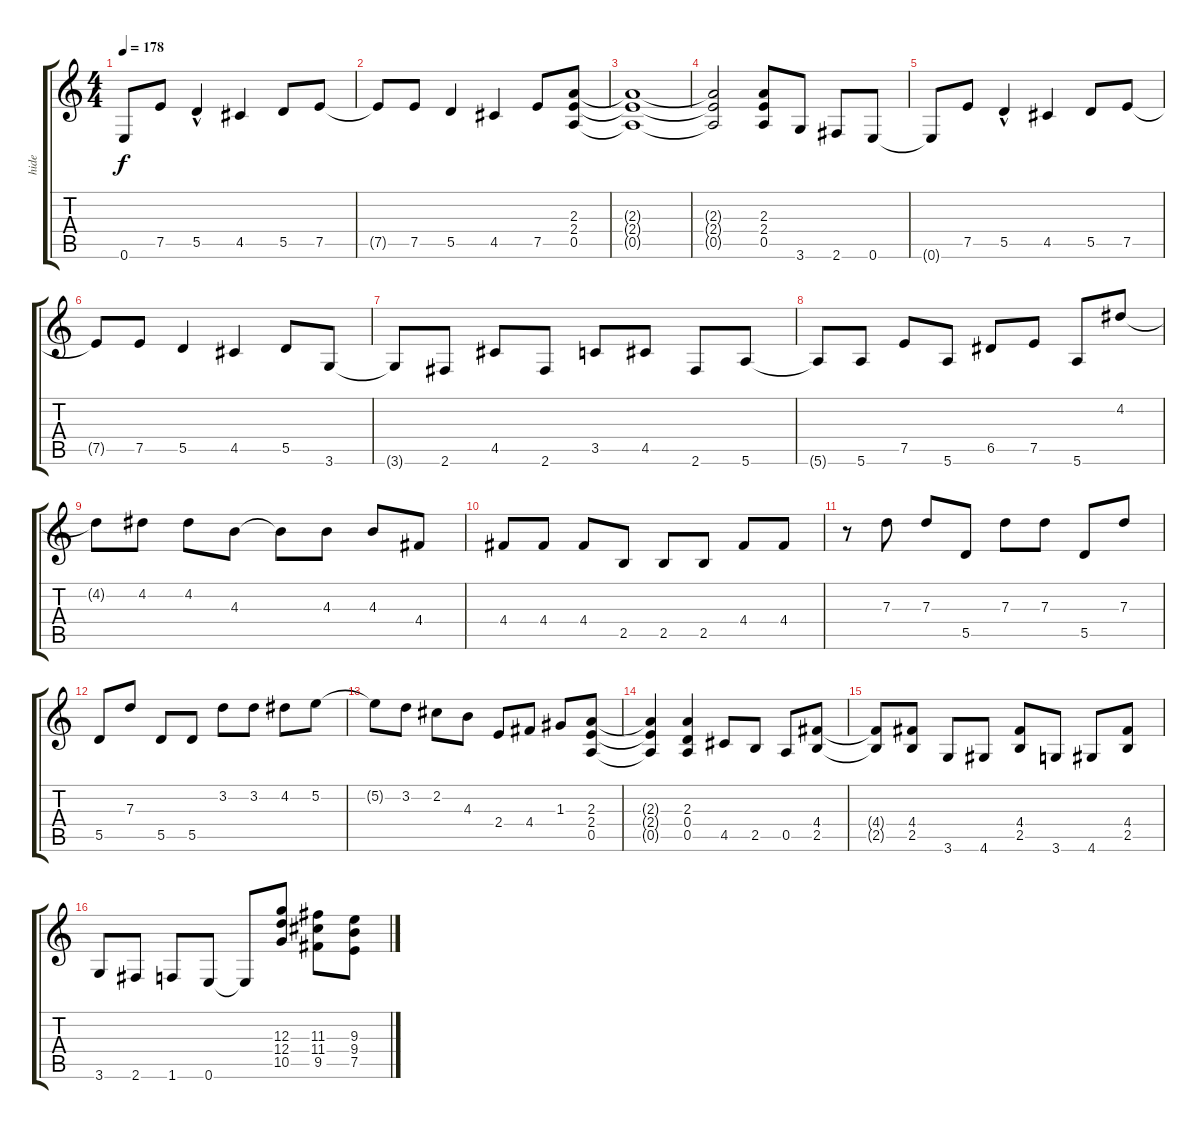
\track ("hide" "hide") {instrument distortionguitar}
\staff {score tabs}
\tuning (E4 B3 G3 D3 A2 E2) {hide}
\ts (4 4)
\tempo 178
\clef g2
\ks c
0.6{t}.8{dy f} 7.5.8 5.5{hac}.4 4.5.4 5.5.8 7.5.8 |
7.5{t}.8 7.5.8 5.5.4 4.5.4 7.5.8 (2.3 2.4 0.5).8 |
(2.3{t} 2.4{t} 0.5{t}).1 |
(2.3{t} 2.4{t} 0.5{t}).2 (2.3 2.4 0.5).8 3.6.8 2.6.8 0.6.8 |
0.6{t}.8 7.5.8 5.5{hac}.4 4.5.4 5.5.8 7.5.8 |
7.5{t}.8 7.5.8 5.5.4 4.5.4 5.5.8 3.6.8 |
3.6{t}.8 2.6.8 4.5.8 2.6.8 3.5.8 4.5.8 2.6.8 5.6.8 |
5.6{t}.8 5.6.8 7.5.8 5.6.8 6.5.8 7.5.8 5.6.8 4.2.8 |
4.2{t}.8 4.2.8 4.2.8 4.3.8 4.3{t}.8 4.3.8 4.3.8 4.4.8 |
4.4.8 4.4.8 4.4.8 2.5.8 2.5.8 2.5.8 4.4.8 4.4.8 |
r.8 7.3.8 7.3.8 5.5.8 7.3.8 7.3.8 5.5.8 7.3.8 |
5.5.8 7.3.8 5.5.8 5.5.8 3.2.8 3.2.8 4.2.8 5.2.8 |
5.2{t}.8 3.2.8 2.2.8 4.3.8 2.4.8 4.4.8 1.3.8 (2.3 2.4 0.5).8 |
(2.3{t} 2.4{t} 0.5{t}).4 (2.3 0.4 0.5).4 4.5.8 2.5.8 0.5.8 (4.4 2.5).8 |
(4.4{t} 2.5{t}).8 (4.4 2.5).8 3.6.8 4.6.8 (4.4 2.5).8 3.6.8 4.6.8 (4.4 2.5).8 |
3.6.8 2.6.8 1.6.8 0.6.8 0.6{t}.8 (12.3 12.4 10.5).8 (11.3 11.4 9.5).8 (9.3 9.4 7.5).8
